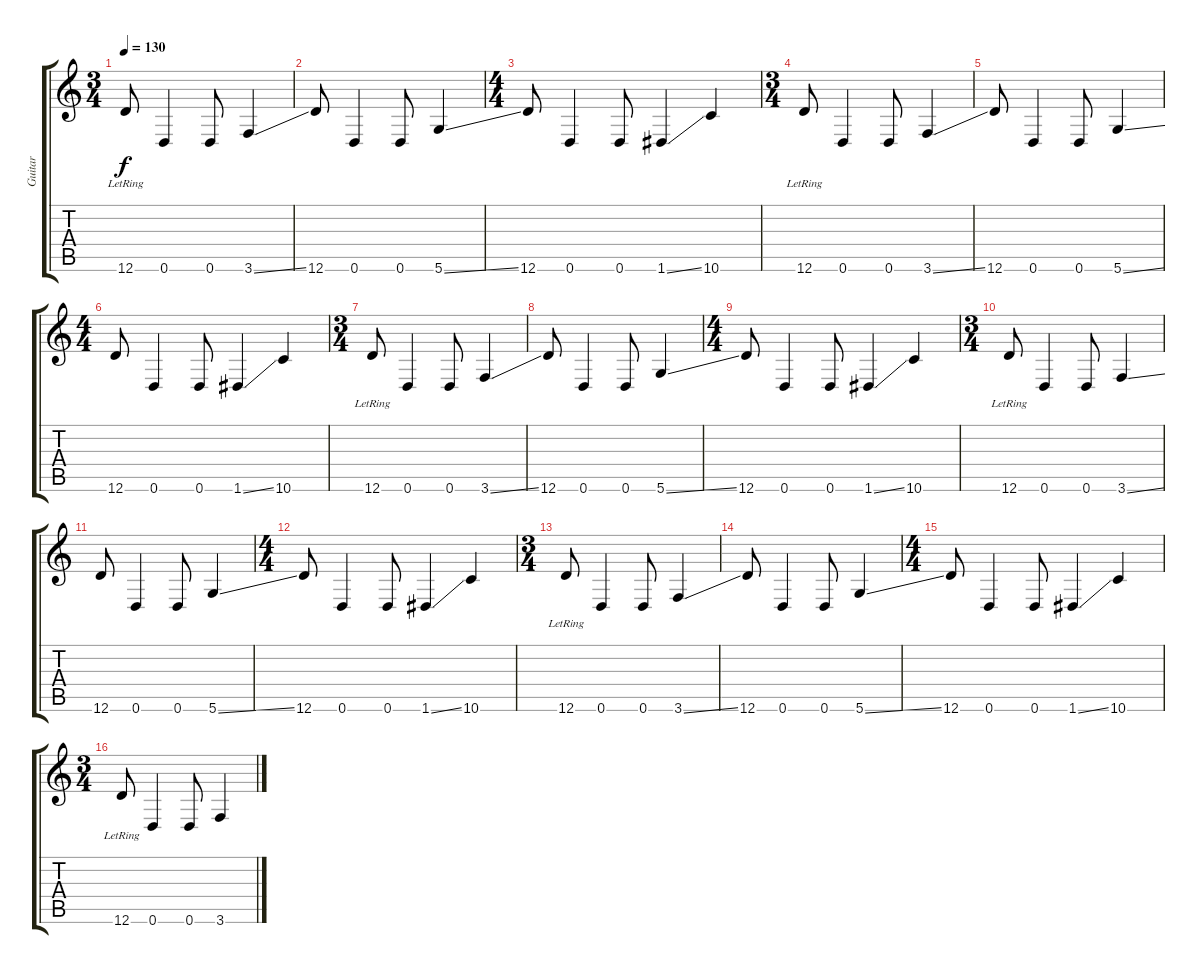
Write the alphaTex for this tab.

\track ("Guitar" "Guitar") {instrument distortionguitar}
\staff {score tabs}
\tuning (E4 B3 G3 D3 A2 D2) {hide}
\ts (3 4)
\tempo 130
\clef g2
\ks c
12.6{lr}.8{dy f volume 16 instrument distortionguitar} 0.6.4 0.6.8 3.6{ss}.4 |
12.6.8 0.6.4 0.6.8 5.6{ss}.4 |
\ts (4 4)
12.6.8 0.6.4 0.6.8 1.6{ss}.4 10.6.4 |
\ts (3 4)
12.6{lr}.8 0.6.4 0.6.8 3.6{ss}.4 |
12.6.8 0.6.4 0.6.8 5.6{ss}.4 |
\ts (4 4)
12.6.8 0.6.4 0.6.8 1.6{ss}.4 10.6.4 |
\ts (3 4)
12.6{lr}.8 0.6.4 0.6.8 3.6{ss}.4 |
12.6.8 0.6.4 0.6.8 5.6{ss}.4 |
\ts (4 4)
12.6.8 0.6.4 0.6.8 1.6{ss}.4 10.6.4 |
\ts (3 4)
12.6{lr}.8 0.6.4 0.6.8 3.6{ss}.4 |
12.6.8 0.6.4 0.6.8 5.6{ss}.4 |
\ts (4 4)
12.6.8 0.6.4 0.6.8 1.6{ss}.4 10.6.4 |
\ts (3 4)
12.6{lr}.8 0.6.4 0.6.8 3.6{ss}.4 |
12.6.8 0.6.4 0.6.8 5.6{ss}.4 |
\ts (4 4)
12.6.8 0.6.4 0.6.8 1.6{ss}.4 10.6.4 |
\ts (3 4)
12.6{lr}.8 0.6.4 0.6.8 3.6{ss}.4
